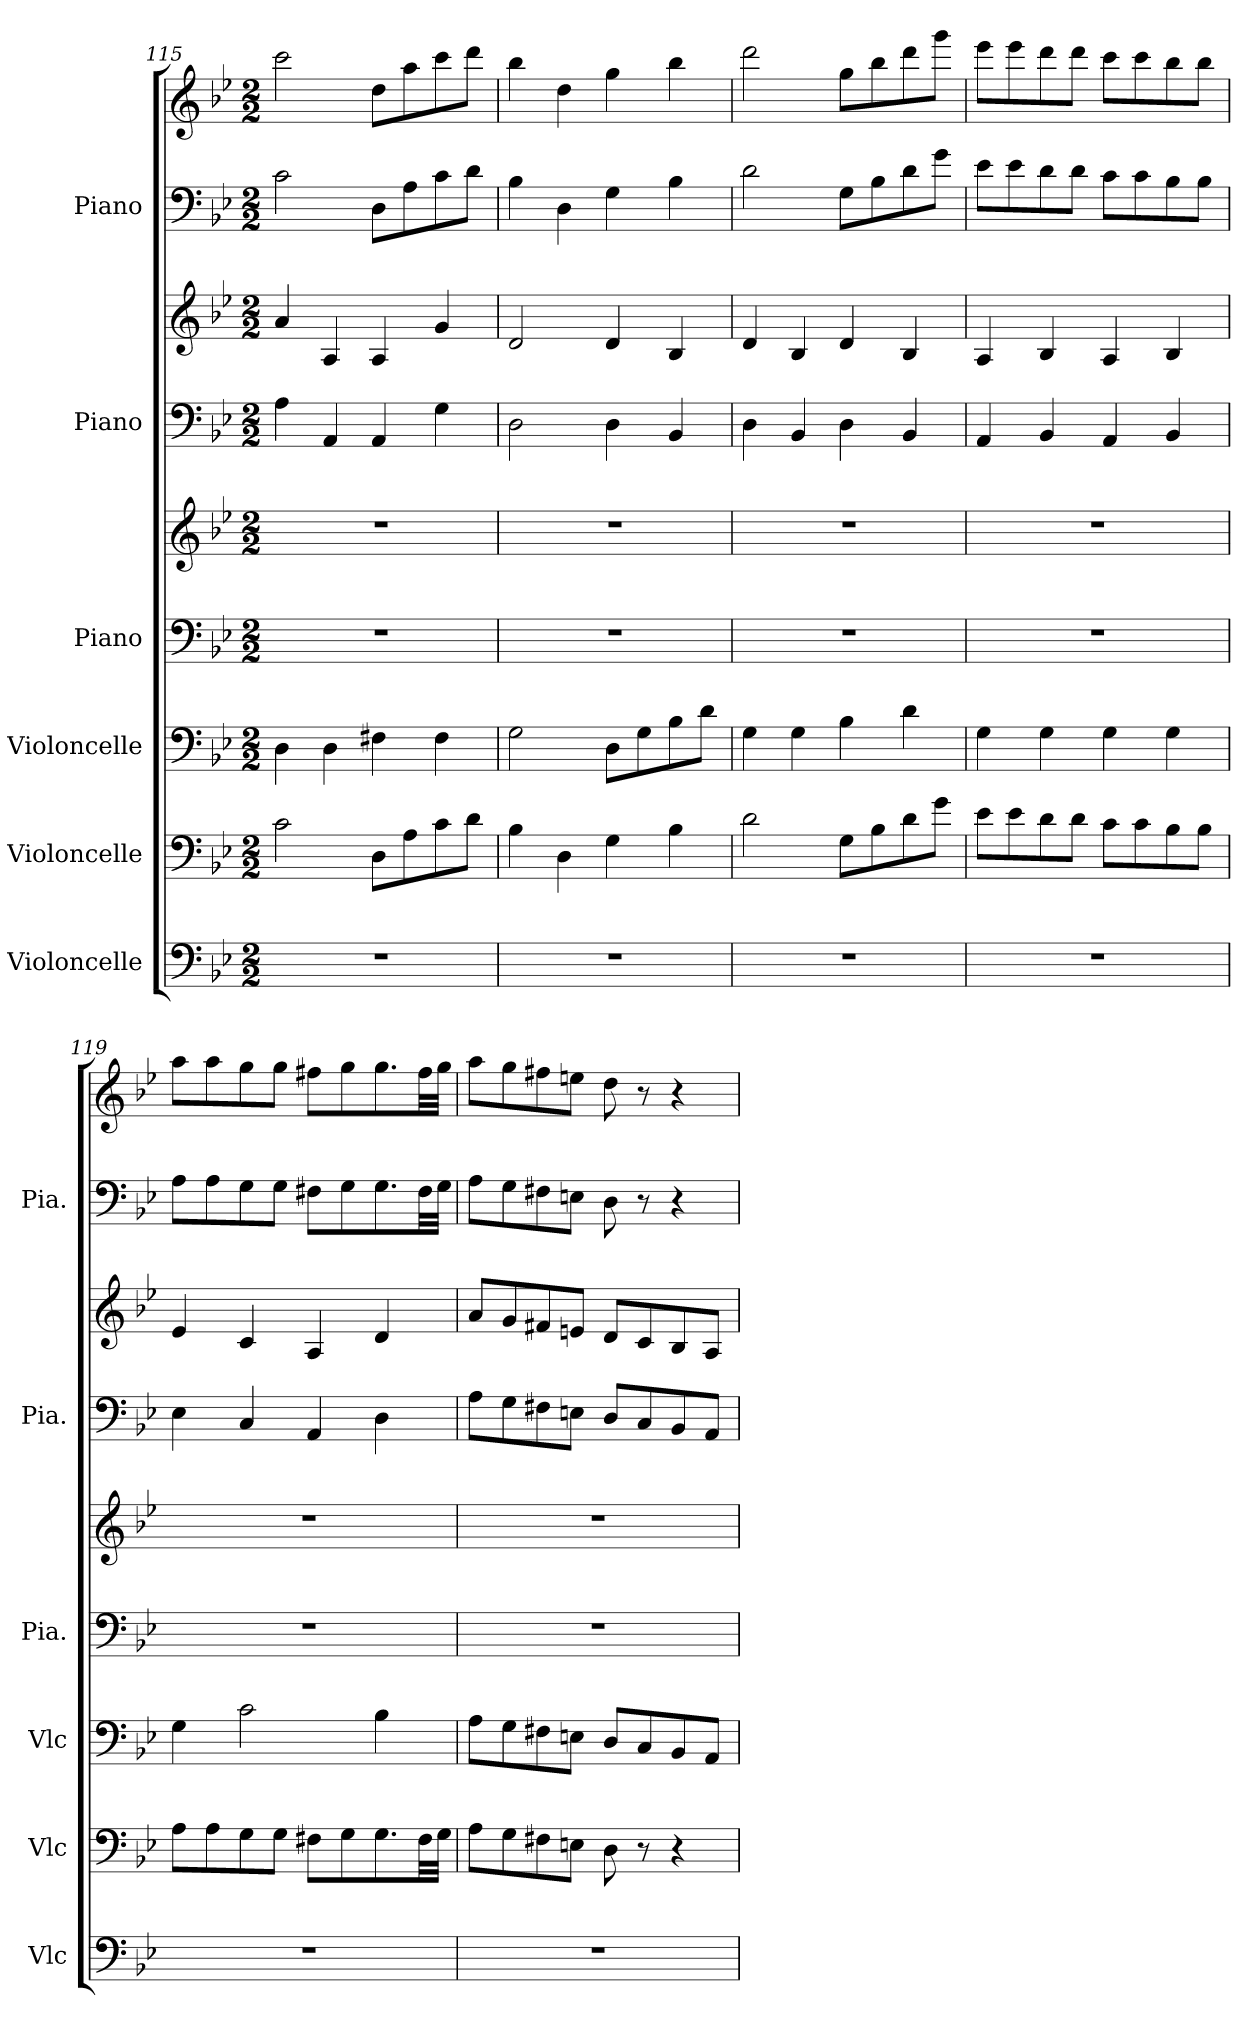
**kern	**kern	**kern	**kern	**kern	**kern	**kern	**kern	**kern
*part6	*part5	*part4	*part3	*part3	*part2	*part2	*part1	*part1
*staff9	*staff8	*staff7	*staff6	*staff5	*staff4	*staff3	*staff2	*staff1
*I"Violoncelle	*I"Violoncelle	*I"Violoncelle	*I"Piano	*	*I"Piano	*	*I"Piano	*
*I'Vlc	*I'Vlc	*I'Vlc	*I'Pia.	*	*I'Pia.	*	*I'Pia.	*
*clefF4	*clefF4	*clefF4	*clefF4	*clefG2	*clefF4	*clefG2	*clefF4	*clefG2
*k[b-e-]	*k[b-e-]	*k[b-e-]	*k[b-e-]	*k[b-e-]	*k[b-e-]	*k[b-e-]	*k[b-e-]	*k[b-e-]
*M2/2	*M2/2	*M2/2	*M2/2	*M2/2	*M2/2	*M2/2	*M2/2	*M2/2
=115	=115	=115	=115	=115	=115	=115	=115	=115
1r	2c\	4D\	1r	1r	4A\	4a/	2c\	2ccc\
.	.	4D\	.	.	4AA/	4A/	.	.
.	8D\L	4F#X\	.	.	4AA/	4A/	8D\L	8dd\L
.	8A\	.	.	.	.	.	8A\	8aa\
.	8c\	4F#\	.	.	4G\	4g/	8c\	8ccc\
.	8d\J	.	.	.	.	.	8d\J	8ddd\J
=116	=116	=116	=116	=116	=116	=116	=116	=116
1r	4B-\	2G\	1r	1r	2D\	2d/	4B-\	4bb-\
.	4D\	.	.	.	.	.	4D\	4dd\
.	4G\	8D\L	.	.	4D\	4d/	4G\	4gg\
.	.	8G\	.	.	.	.	.	.
.	4B-\	8B-\	.	.	4BB-/	4B-/	4B-\	4bb-\
.	.	8d\J	.	.	.	.	.	.
!!LO:LB:g=z
=117	=117	=117	=117	=117	=117	=117	=117	=117
1r	2d\	4G\	1r	1r	4D\	4d/	2d\	2ddd\
.	.	4G\	.	.	4BB-/	4B-/	.	.
.	8G\L	4B-\	.	.	4D\	4d/	8G\L	8gg\L
.	8B-\	.	.	.	.	.	8B-\	8bb-\
.	8d\	4d\	.	.	4BB-/	4B-/	8d\	8ddd\
.	8g\J	.	.	.	.	.	8g\J	8ggg\J
=118	=118	=118	=118	=118	=118	=118	=118	=118
1r	8e-\L	4G\	1r	1r	4AA/	4A/	8e-\L	8eee-\L
.	8e-\	.	.	.	.	.	8e-\	8eee-\
.	8d\	4G\	.	.	4BB-/	4B-/	8d\	8ddd\
.	8d\J	.	.	.	.	.	8d\J	8ddd\J
.	8c\L	4G\	.	.	4AA/	4A/	8c\L	8ccc\L
.	8c\	.	.	.	.	.	8c\	8ccc\
.	8B-\	4G\	.	.	4BB-/	4B-/	8B-\	8bb-\
.	8B-\J	.	.	.	.	.	8B-\J	8bb-\J
=119	=119	=119	=119	=119	=119	=119	=119	=119
1r	8A\L	4G\	1r	1r	4E-\	4e-/	8A\L	8aa\L
.	8A\	.	.	.	.	.	8A\	8aa\
.	8G\	2c\	.	.	4C/	4c/	8G\	8gg\
.	8G\J	.	.	.	.	.	8G\J	8gg\J
.	8F#X\L	.	.	.	4AA/	4A/	8F#X\L	8ff#X\L
.	8G\	.	.	.	.	.	8G\	8gg\
.	8.G\	4B-\	.	.	4D\	4d/	8.G\	8.gg\
.	32F#\LL	.	.	.	.	.	32F#\LL	32ff#\LL
.	32G\JJJ	.	.	.	.	.	32G\JJJ	32gg\JJJ
=120	=120	=120	=120	=120	=120	=120	=120	=120
1r	8A\L	8A\L	1r	1r	8A\L	8a/L	8A\L	8aa\L
.	8G\	8G\	.	.	8G\	8g/	8G\	8gg\
.	8F#X\	8F#X\	.	.	8F#X\	8f#X/	8F#X\	8ff#X\
.	8En\J	8En\J	.	.	8En\J	8en/J	8En\J	8een\J
.	8D\	8D/L	.	.	8D/L	8d/L	8D\	8dd\
.	8r	8C/	.	.	8C/	8c/	8r	8r
.	4r	8BB-/	.	.	8BB-/	8B-/	4r	4r
.	.	8AA/J	.	.	8AA/J	8A/J	.	.
=	=	=	=	=	=	=	=	=
*-	*-	*-	*-	*-	*-	*-	*-	*-
